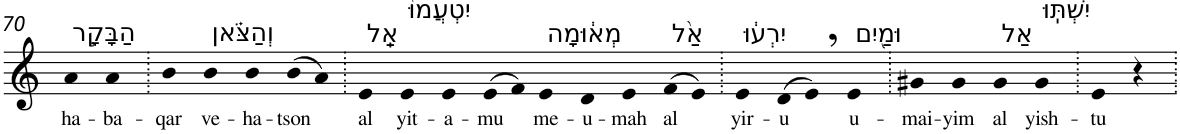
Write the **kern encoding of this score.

**kern	**text
*part1	*part1
*staff1	*staff1
*I"Piano	*
*I'Pno	*
!!LO:PB:g=z
*clefG2	*
*k[]	*
=70	=70
!LO:TX:a:t=הַבָּקָ֣ר	!
!	!LO:LY:b
4a	ha-
!	!LO:LY:b
4a	-ba-
=71.	=71.
!	!LO:LY:b
4b	-qar
!LO:TX:a:t=וְהַצֹּ֗אן	!
!	!LO:LY:b
4b	ve-
!	!LO:LY:b
4b	-ha-
!	!LO:LY:b
(>8b	-tson
8a)	.
=72.	=72.
!LO:TX:a:t=אַֽל	!
!	!LO:LY:b
4e	al
!LO:TX:a:t=יִטְעֲמוּ֙	!
!	!LO:LY:b
4e	yit-
!	!LO:LY:b
4e	-a-
!	!LO:LY:b
(>8e	-mu
8f)	.
!LO:TX:a:t=מְא֔וּמָה	!
!	!LO:LY:b
4e	me-
!	!LO:LY:b
4d	-u-
!	!LO:LY:b
4e	-mah
!LO:TX:a:t=אַ֨ל	!
!	!LO:LY:b
(>8f	al
8e)	.
=73.	=73.
!LO:TX:a:t=יִרְע֔וּ	!
!	!LO:LY:b
4e	yir-
!	!LO:LY:b
(>8d	-u
8e,)	.
!LO:TX:a:t=וּמַ֖יִם	!
!	!LO:LY:b
4e	u-
=74.	=74.
!	!LO:LY:b
4g#X	-mai-
!	!LO:LY:b
4g#	-yim
!LO:TX:a:t=אַל	!
!	!LO:LY:b
4g#	al
!LO:TX:a:t=יִשְׁתּֽוּ	!
!	!LO:LY:b
4g#	yish-
=75.	=75.
!	!LO:LY:b
4e	-tu
4r	.
=.	=.
*-	*-
